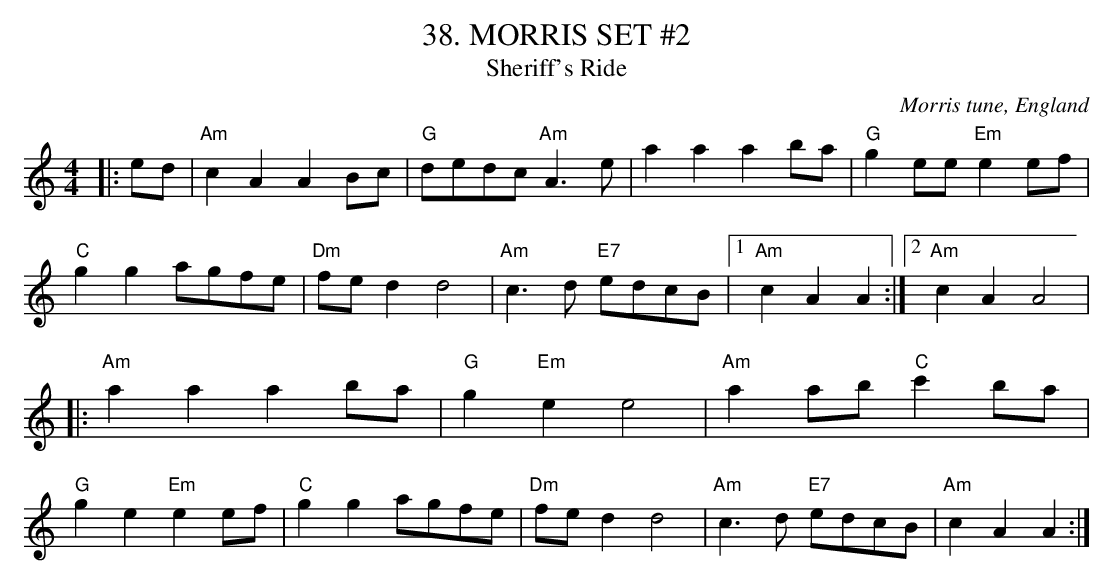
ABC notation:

X:1
T:38. MORRIS SET #2
T:Sheriff's Ride
O:Morris tune, England
M:4/4
K:Am
|:ed|\
"Am"c2 A2 A2 Bc|"G"dedc "Am"A3e|a2 a2 a2 ba|"G"g2 ee "Em"e2 ef|\
"C"g2 g2 agfe|"Dm"fe d2 d4|"Am"c3 d "E7"edcB|[1 "Am"c2 A2 A2:|[2 "Am"c2 A2 A4|\
|:"Am"a2 a2 a2 ba|"G"g2 "Em"e2 e4|"Am"a2 ab "C"c'2 ba|"G"g2 e2 "Em"e2 ef|\
"C"g2 g2 agfe|"Dm"fe d2 d4|"Am"c3 d "E7"edcB|"Am"c2 A2 A2:|
